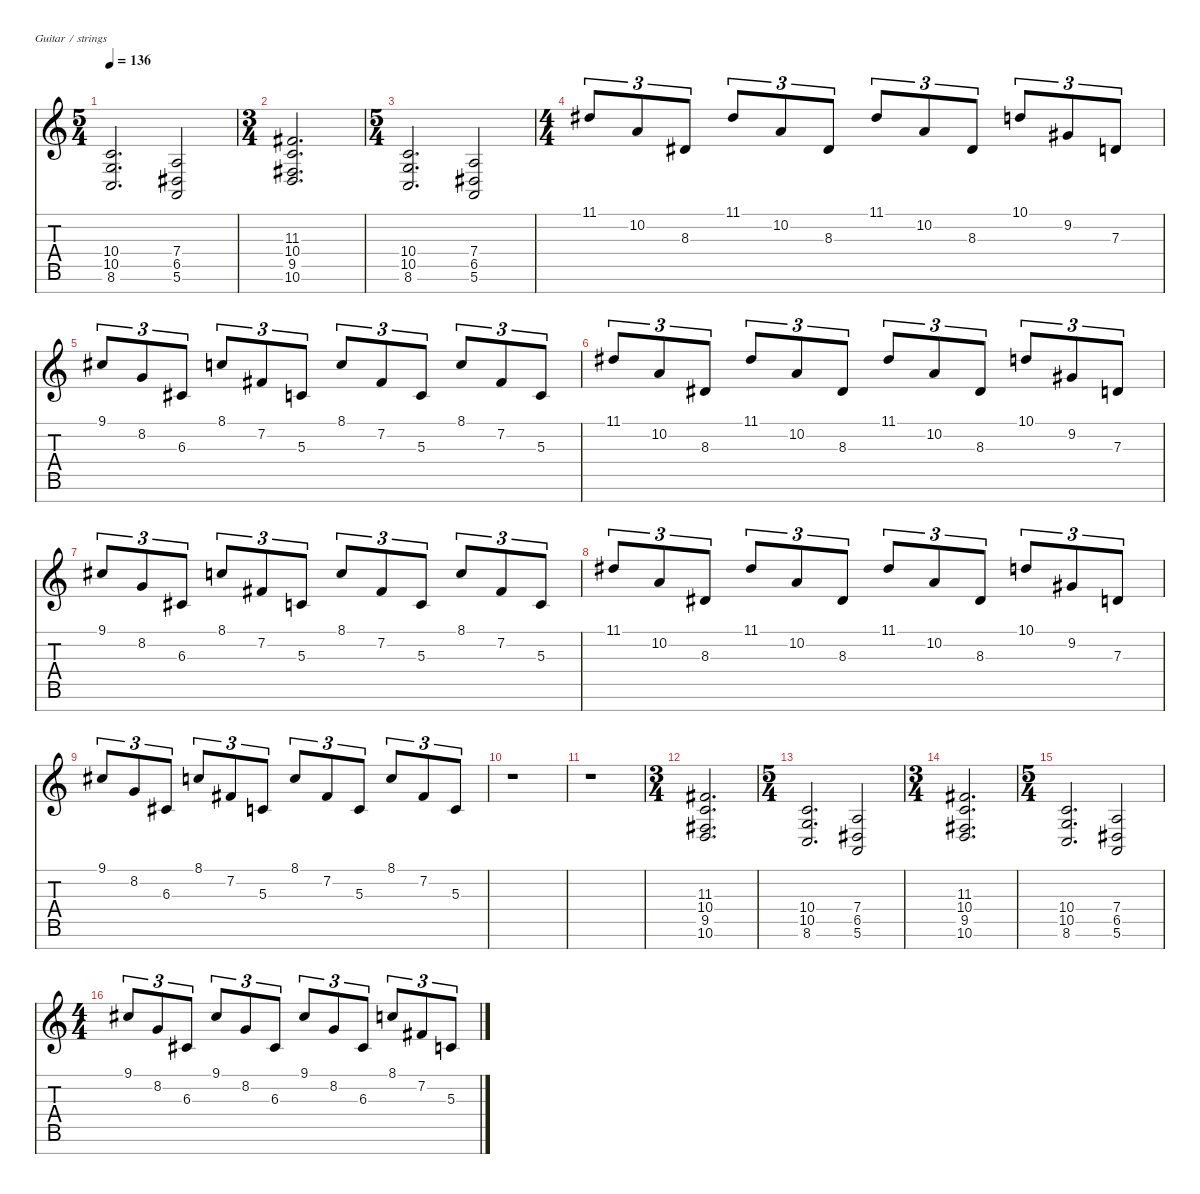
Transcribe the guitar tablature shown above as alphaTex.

\defaultSystemsLayout 4
\hideDynamics
\bracketExtendMode nobrackets
\singleTrackTrackNamePolicy hidden
\multiTrackTrackNamePolicy hidden
\firstSystemTrackNameMode fullname
\firstSystemTrackNameOrientation horizontal
\otherSystemsTrackNameOrientation horizontal
\track ("Keyboards/Others" "vln.") {instrument stringensemble1}
\staff {score tabs}
\tuning (E4 B3 G3 D3 A2 E2 B1)
\ts (5 4)
\beaming (8 6 4)
\tempo 136
\clef g2
\ks c
(10.4 10.5 8.6).2{d dy f beam Up} (7.4 6.5{acc #} 5.6).2{beam Up} |
\ts (3 4)
\beaming (8 6 4)
(11.3{acc #} 10.4 9.5{acc #} 10.6).2{d instrument churchorgan beam Up} |
\ts (5 4)
\beaming (8 6 4)
(10.4 10.5 8.6).2{d beam Up} (7.4 6.5{acc #} 5.6).2{beam Up} |
\ts (4 4)
\beaming (8 2 2 2 2)
11.1{acc #}.8{tu (3 2) instrument churchorgan beam Up} 10.2.8{tu (3 2) beam Up} 8.3{acc #}.8{tu (3 2) beam Up} 11.1{acc #}.8{tu (3 2) beam Up} 10.2.8{tu (3 2) beam Up} 8.3{acc #}.8{tu (3 2) beam Up} 11.1{acc #}.8{tu (3 2) beam Up} 10.2.8{tu (3 2) beam Up} 8.3{acc #}.8{tu (3 2) beam Up} 10.1.8{tu (3 2) beam Up} 9.2{acc #}.8{tu (3 2) beam Up} 7.3.8{tu (3 2) beam Up} |
9.1{acc #}.8{tu (3 2) beam Up} 8.2.8{tu (3 2) beam Up} 6.3{acc #}.8{tu (3 2) beam Up} 8.1.8{tu (3 2) beam Up} 7.2{acc #}.8{tu (3 2) beam Up} 5.3.8{tu (3 2) beam Up} 8.1.8{tu (3 2) beam Up} 7.2{acc #}.8{tu (3 2) beam Up} 5.3.8{tu (3 2) beam Up} 8.1.8{tu (3 2) beam Up} 7.2{acc #}.8{tu (3 2) beam Up} 5.3.8{tu (3 2) beam Up} |
11.1{acc #}.8{tu (3 2) beam Up} 10.2.8{tu (3 2) beam Up} 8.3{acc #}.8{tu (3 2) beam Up} 11.1{acc #}.8{tu (3 2) beam Up} 10.2.8{tu (3 2) beam Up} 8.3{acc #}.8{tu (3 2) beam Up} 11.1{acc #}.8{tu (3 2) beam Up} 10.2.8{tu (3 2) beam Up} 8.3{acc #}.8{tu (3 2) beam Up} 10.1.8{tu (3 2) beam Up} 9.2{acc #}.8{tu (3 2) beam Up} 7.3.8{tu (3 2) beam Up} |
9.1{acc #}.8{tu (3 2) beam Up} 8.2.8{tu (3 2) beam Up} 6.3{acc #}.8{tu (3 2) beam Up} 8.1.8{tu (3 2) beam Up} 7.2{acc #}.8{tu (3 2) beam Up} 5.3.8{tu (3 2) beam Up} 8.1.8{tu (3 2) beam Up} 7.2{acc #}.8{tu (3 2) beam Up} 5.3.8{tu (3 2) beam Up} 8.1.8{tu (3 2) beam Up} 7.2{acc #}.8{tu (3 2) beam Up} 5.3.8{tu (3 2) beam Up} |
11.1{acc #}.8{tu (3 2) beam Up} 10.2.8{tu (3 2) beam Up} 8.3{acc #}.8{tu (3 2) beam Up} 11.1{acc #}.8{tu (3 2) beam Up} 10.2.8{tu (3 2) beam Up} 8.3{acc #}.8{tu (3 2) beam Up} 11.1{acc #}.8{tu (3 2) beam Up} 10.2.8{tu (3 2) beam Up} 8.3{acc #}.8{tu (3 2) beam Up} 10.1.8{tu (3 2) beam Up} 9.2{acc #}.8{tu (3 2) beam Up} 7.3.8{tu (3 2) beam Up} |
9.1{acc #}.8{tu (3 2) beam Up} 8.2.8{tu (3 2) beam Up} 6.3{acc #}.8{tu (3 2) beam Up} 8.1.8{tu (3 2) beam Up} 7.2{acc #}.8{tu (3 2) beam Up} 5.3.8{tu (3 2) beam Up} 8.1.8{tu (3 2) beam Up} 7.2{acc #}.8{tu (3 2) beam Up} 5.3.8{tu (3 2) beam Up} 8.1.8{tu (3 2) beam Up} 7.2{acc #}.8{tu (3 2) beam Up} 5.3.8{tu (3 2) beam Up} |
r.1{beam Down} |
r.1{beam Down} |
\ts (3 4)
\beaming (8 2 2 2 2)
(11.3{acc #} 10.4 9.5{acc #} 10.6).2{d instrument churchorgan beam Up} |
\ts (5 4)
\beaming (8 2 2 2 4)
(10.4 10.5 8.6).2{d beam Up} (7.4 6.5{acc #} 5.6).2{beam Up} |
\ts (3 4)
\beaming (8 2 2 2 2)
(11.3{acc #} 10.4 9.5{acc #} 10.6).2{d instrument churchorgan beam Up} |
\ts (5 4)
\beaming (8 2 2 2 4)
(10.4 10.5 8.6).2{d beam Up} (7.4 6.5{acc #} 5.6).2{beam Up} |
\ts (4 4)
\beaming (8 2 2 2 2)
9.1{acc #}.8{tu (3 2) beam Up} 8.2.8{tu (3 2) beam Up} 6.3{acc #}.8{tu (3 2) beam Up} 9.1{acc #}.8{tu (3 2) beam Up} 8.2.8{tu (3 2) beam Up} 6.3{acc #}.8{tu (3 2) beam Up} 9.1{acc #}.8{tu (3 2) beam Up} 8.2.8{tu (3 2) beam Up} 6.3{acc #}.8{tu (3 2) beam Up} 8.1.8{tu (3 2) beam Up} 7.2{acc #}.8{tu (3 2) beam Up} 5.3.8{tu (3 2) beam Up}
